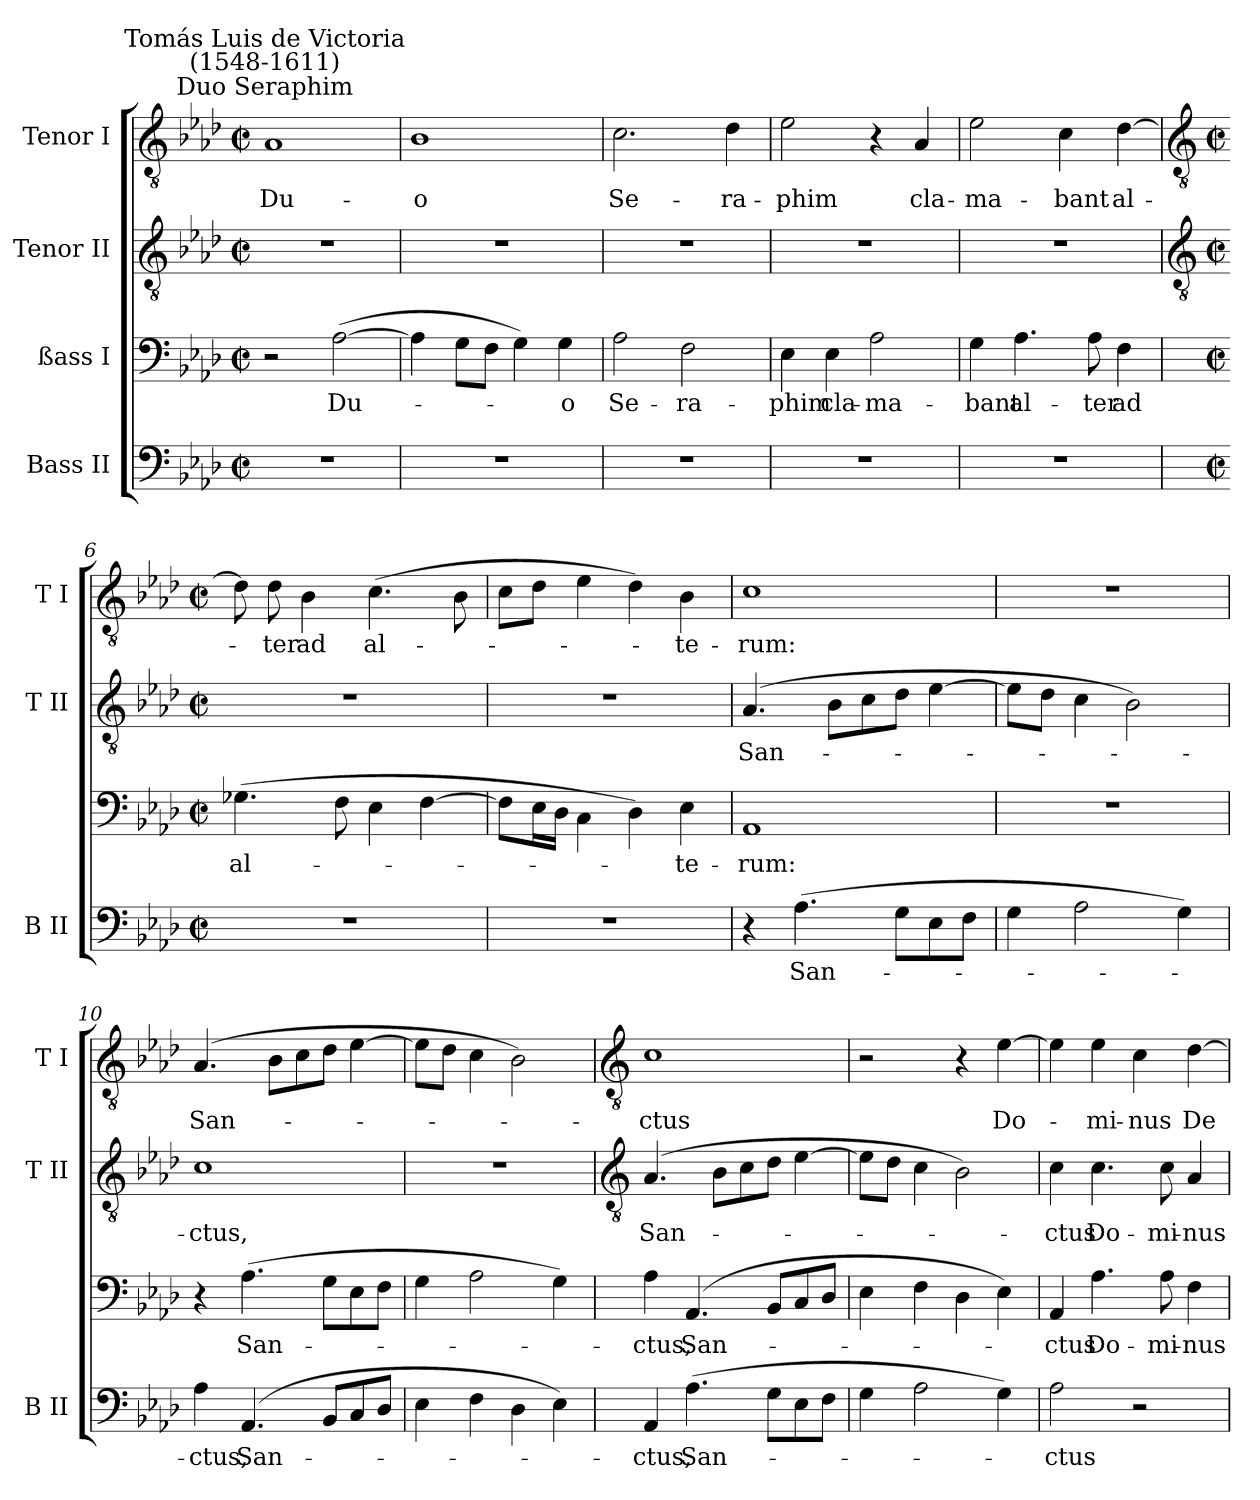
**kern	**text	**kern	**text	**kern	**text	**kern	**text
*part4	*part4	*part3	*part3	*part2	*part2	*part1	*part1
*staff4	*staff4	*staff3	*staff3	*staff2	*staff2	*staff1	*staff1
*I"Bass II	*	*I"ßass I	*	*I"Tenor II	*	*I"Tenor I	*
*I'B II	*	*	*	*I'T II	*	*I'T I	*
*clefF4	*	*clefF4	*	*clefGv2	*	*clefGv2	*
*k[b-e-a-d-]	*	*k[b-e-a-d-]	*	*k[b-e-a-d-]	*	*k[b-e-a-d-]	*
*A-:	*	*A-:	*	*A-:	*	*A-:	*
*M2/2	*	*M2/2	*	*M2/2	*	*M2/2	*
*met(c|)	*	*met(c|)	*	*met(c|)	*	*met(c|)	*
=1	=1	=1	=1	=1	=1	=1	=1
!	!	!	!	!	!	!LO:TX:a:cj:t=Duo Seraphim	!
!	!	!	!	!	!	!LO:TX:a:cj:t=Tomás Luis de Victoria\n(1548-1611)	!
!	!	!	!	!	!	!	!LO:LY:b
1r	.	2r	.	1r	.	1A-	Du-
!	!	!	!LO:LY:b	!	!	!	!
.	.	(>[2A-	Du-	.	.	.	.
=2	=2	=2	=2	=2	=2	=2	=2
!	!	!	!	!	!	!	!LO:LY:b
1r	.	4A-]	.	1r	.	1B-	-o
.	.	8GL	.	.	.	.	.
.	.	8FJ	.	.	.	.	.
.	.	4G)	.	.	.	.	.
!	!	!	!LO:LY:b	!	!	!	!
.	.	4G	o	.	.	.	.
=3	=3	=3	=3	=3	=3	=3	=3
!	!	!	!LO:LY:b	!	!	!	!LO:LY:b
1r	.	2A-	Se-	1r	.	2.c	Se-
!	!	!	!LO:LY:b	!	!	!	!
.	.	2F	-ra-	.	.	.	.
!	!	!	!	!	!	!	!LO:LY:b
.	.	.	.	.	.	4d-	-ra-
=4	=4	=4	=4	=4	=4	=4	=4
!	!	!	!LO:LY:b	!	!	!	!LO:LY:b
1r	.	4E-	-phim	1r	.	2e-	-phim
!	!	!	!LO:LY:b	!	!	!	!
.	.	4E-	cla-	.	.	.	.
!	!	!	!LO:LY:b	!	!	!	!
.	.	2A-	-ma-	.	.	4r	.
!	!	!	!	!	!	!	!LO:LY:b
.	.	.	.	.	.	4A-	cla-
=5	=5	=5	=5	=5	=5	=5	=5
!	!	!	!LO:LY:b	!	!	!	!LO:LY:b
1r	.	4G	-bant	1r	.	2e-	-ma-
!	!	!	!LO:LY:b	!	!	!	!
.	.	4.A-	al-	.	.	.	.
!	!	!	!	!	!	!	!LO:LY:b
.	.	.	.	.	.	4c	-bant
!	!	!	!LO:LY:b	!	!	!	!
.	.	8A-	-ter	.	.	.	.
!	!	!	!LO:LY:b	!	!	!	!LO:LY:b
.	.	4F	ad	.	.	[4d-	al-
!!LO:LB:g=z
=6	=6	=6	=6	=6	=6	=6	=6
*	*	*	*	*clefGv2	*	*clefGv2	*
*M2/2	*	*M2/2	*	*M2/2	*	*M2/2	*
*met(c|)	*	*met(c|)	*	*met(c|)	*	*met(c|)	*
!	!	!	!LO:LY:b	!	!	!	!
1r	.	(>4.G-X	al-	1r	.	8d-]	.
!	!	!	!	!	!	!	!LO:LY:b
.	.	.	.	.	.	8d-	ter
!	!	!	!	!	!	!	!LO:LY:b
.	.	.	.	.	.	4B-	ad
.	.	8F	.	.	.	.	.
!	!	!	!	!	!	!	!LO:LY:b
.	.	4E-	.	.	.	(>4.c	al-
.	.	[4F	.	.	.	.	.
.	.	.	.	.	.	8B-	.
=7	=7	=7	=7	=7	=7	=7	=7
1r	.	8FL]	.	1r	.	8cL	.
.	.	16E-L	.	.	.	8d-J	.
.	.	16D-JJ	.	.	.	.	.
.	.	4C\	.	.	.	4e-	.
.	.	4D-)	.	.	.	4d-)	.
!	!	!	!LO:LY:b	!	!	!	!LO:LY:b
.	.	4E-	te-	.	.	4B-	te-
=8	=8	=8	=8	=8	=8	=8	=8
!	!	!	!LO:LY:b	!	!LO:LY:b	!	!LO:LY:b
4r	.	1AA-	-rum:	(>4.A-	San-	1c	-rum:
!	!LO:LY:b	!	!	!	!	!	!
(>4.A-	San-	.	.	.	.	.	.
.	.	.	.	8B-L	.	.	.
.	.	.	.	8c	.	.	.
8GL	.	.	.	8d-J	.	.	.
8E-	.	.	.	[4e-	.	.	.
8FJ	.	.	.	.	.	.	.
=9	=9	=9	=9	=9	=9	=9	=9
4G	.	1r	.	8e-L]	.	1r	.
.	.	.	.	8d-J	.	.	.
2A-	.	.	.	4c	.	.	.
.	.	.	.	2B-)	.	.	.
4G)	.	.	.	.	.	.	.
=10	=10	=10	=10	=10	=10	=10	=10
!	!LO:LY:b	!	!	!	!LO:LY:b	!	!LO:LY:b
4A-	ctus,	4r	.	1c	ctus,	(>4.A-	San-
!	!LO:LY:b	!	!LO:LY:b	!	!	!	!
(>4.AA-	San-	(>4.A-	San-	.	.	.	.
.	.	.	.	.	.	8B-L	.
.	.	.	.	.	.	8c	.
8BB-L	.	8GL	.	.	.	8d-J	.
8C	.	8E-	.	.	.	[4e-	.
8D-J	.	8FJ	.	.	.	.	.
=11	=11	=11	=11	=11	=11	=11	=11
4E-	.	4G	.	1r	.	8e-L]	.
.	.	.	.	.	.	8d-J	.
4F	.	2A-	.	.	.	4c	.
4D-	.	.	.	.	.	2B-)	.
4E-)	.	4G)	.	.	.	.	.
!!LO:LB:g=z
=12	=12	=12	=12	=12	=12	=12	=12
*	*	*	*	*clefGv2	*	*clefGv2	*
!	!LO:LY:b	!	!LO:LY:b	!	!LO:LY:b	!	!LO:LY:b
4AA-	ctus,	4A-	ctus,	(>4.A-	San-	1c	ctus
!	!LO:LY:b	!	!LO:LY:b	!	!	!	!
(>4.A-	San-	(>4.AA-	San-	.	.	.	.
.	.	.	.	8B-L	.	.	.
.	.	.	.	8c	.	.	.
8GL	.	8BB-L	.	8d-J	.	.	.
8E-	.	8C	.	[4e-	.	.	.
8FJ	.	8D-J	.	.	.	.	.
=13	=13	=13	=13	=13	=13	=13	=13
4G	.	4E-	.	8e-L]	.	2r	.
.	.	.	.	8d-J	.	.	.
2A-	.	4F	.	4c	.	.	.
.	.	4D-	.	2B-)	.	4r	.
!	!	!	!	!	!	!	!LO:LY:b
4G)	.	4E-)	.	.	.	[4e-	Do-
=14	=14	=14	=14	=14	=14	=14	=14
!	!LO:LY:b	!	!LO:LY:b	!	!LO:LY:b	!	!
2A-	ctus	4AA-	ctus	4c	ctus	4e-]	.
!	!	!	!LO:LY:b	!	!LO:LY:b	!	!LO:LY:b
.	.	4.A-	Do-	4.c	Do-	4e-	mi-
!	!	!	!	!	!	!	!LO:LY:b
2r	.	.	.	.	.	4c	-nus
!	!	!	!LO:LY:b	!	!LO:LY:b	!	!
.	.	8A-	-mi-	8c	-mi-	.	.
!	!	!	!LO:LY:b	!	!LO:LY:b	!	!LO:LY:b
.	.	4F	-nus	4A-	-nus	[4d-	De-
=	=	=	=	=	=	=	=
*-	*-	*-	*-	*-	*-	*-	*-
